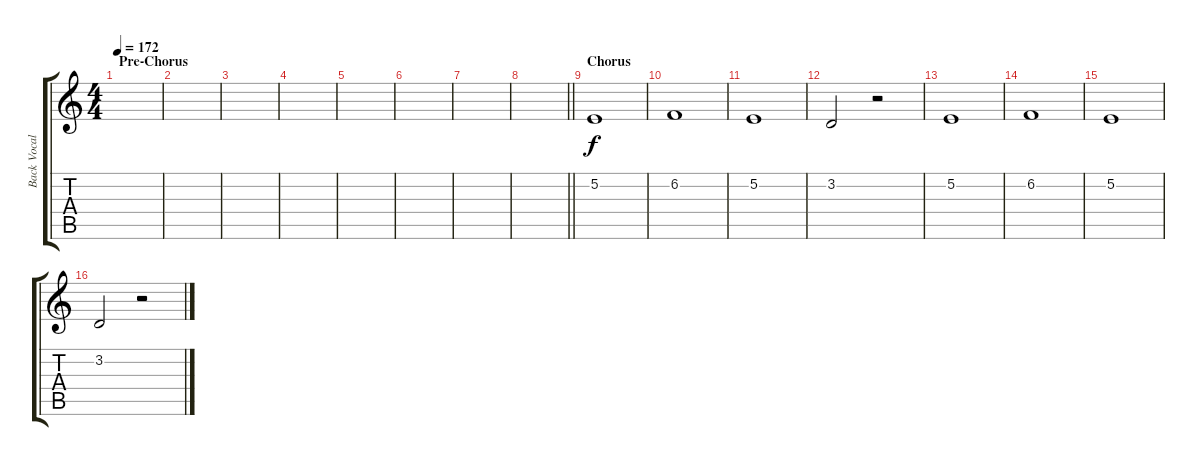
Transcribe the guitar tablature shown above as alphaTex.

\track ("Back Vocals" "Back Vocal") {instrument tenorsax}
\staff {score tabs}
\tuning (E4 B3 G3 D3 A2 E2) {hide}
\ts (4 4)
\section ("" "Pre-Chorus")
\tempo 172
\clef g2
\ks c
|
|
|
|
|
|
|
\barLineRight lightlight
|
\section ("" "Chorus")
5.2.1 |
6.2.1 |
5.2.1 |
3.2.2 r.2 |
5.2.1 |
6.2.1 |
5.2.1 |
3.2.2 r.2
